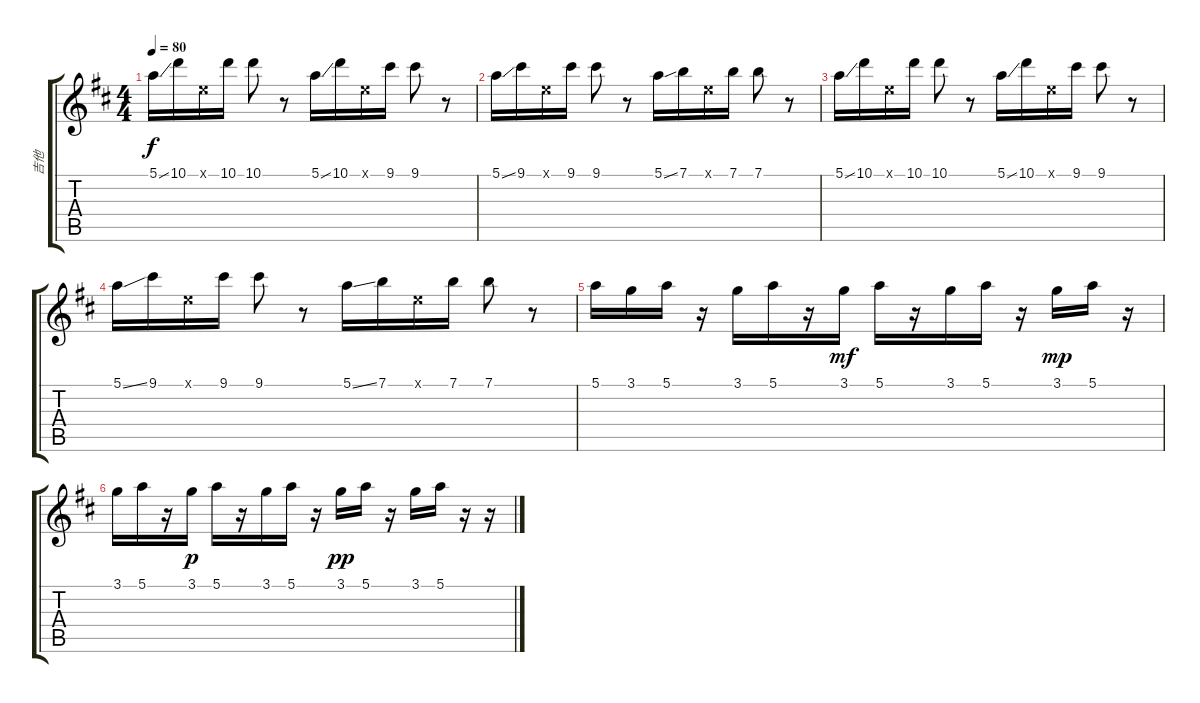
\track ("吉他" "吉他") {instrument acousticguitarnylon}
\staff {score tabs}
\tuning (E4 B3 G3 D3 A2 E2) {hide}
\ts (4 4)
\tempo 80
\clef g2
\ks bminor
5.1{ss}.16{dy f volume 10} 10.1.16 0.1{x}.16 10.1.16 10.1.8 r.8 5.1{ss}.16 10.1.16 0.1{x}.16 9.1.16 9.1.8 r.8 |
5.1{ss}.16{volume 10} 9.1.16 0.1{x}.16 9.1.16 9.1.8 r.8 5.1{ss}.16 7.1.16 0.1{x}.16 7.1.16 7.1.8 r.8 |
5.1{ss}.16{volume 10} 10.1.16 0.1{x}.16 10.1.16 10.1.8 r.8 5.1{ss}.16 10.1.16 0.1{x}.16 9.1.16 9.1.8 r.8 |
5.1{ss}.16{volume 10} 9.1.16 0.1{x}.16 9.1.16 9.1.8 r.8 5.1{ss}.16 7.1.16 0.1{x}.16 7.1.16 7.1.8 r.8 |
5.1.16 3.1.16 5.1.16 r.16 3.1.16 5.1.16 r.16 3.1.16{dy mf} 5.1.16 r.16 3.1.16 5.1.16 r.16 3.1.16{dy mp} 5.1.16 r.16 |
3.1.16 5.1.16 r.16 3.1.16{dy p} 5.1.16 r.16 3.1.16 5.1.16 r.16 3.1.16{dy pp} 5.1.16 r.16 3.1.16 5.1.16 r.16 r.16
